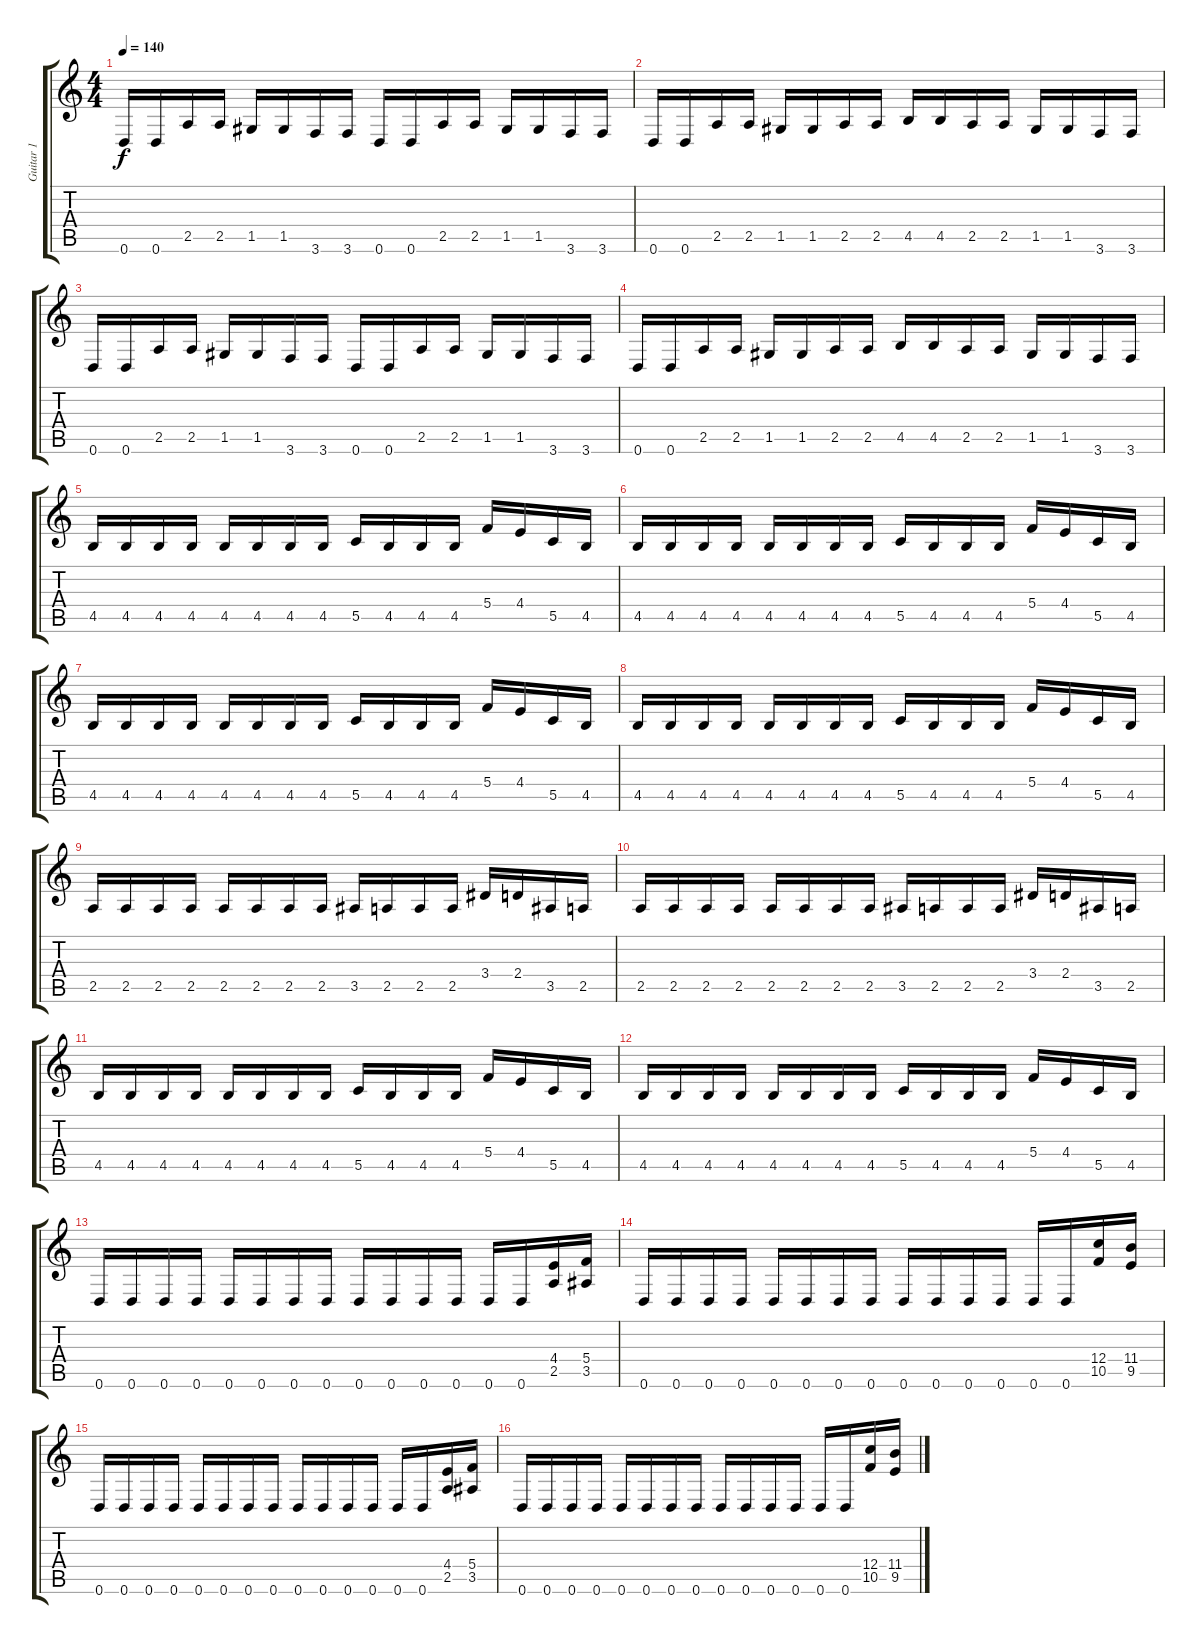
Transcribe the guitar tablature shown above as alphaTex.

\track ("Guitar 1" "Guitar 1") {instrument distortionguitar}
\staff {score tabs}
\tuning (D4 A3 F3 C3 G2 D2) {hide}
\ts (4 4)
\tempo 140
\clef g2
\ks c
0.6.16{dy f} 0.6.16 2.5.16 2.5.16 1.5.16 1.5.16 3.6.16 3.6.16 0.6.16 0.6.16 2.5.16 2.5.16 1.5.16 1.5.16 3.6.16 3.6.16 |
0.6.16 0.6.16 2.5.16 2.5.16 1.5.16 1.5.16 2.5.16 2.5.16 4.5.16 4.5.16 2.5.16 2.5.16 1.5.16 1.5.16 3.6.16 3.6.16 |
0.6.16 0.6.16 2.5.16 2.5.16 1.5.16 1.5.16 3.6.16 3.6.16 0.6.16 0.6.16 2.5.16 2.5.16 1.5.16 1.5.16 3.6.16 3.6.16 |
0.6.16 0.6.16 2.5.16 2.5.16 1.5.16 1.5.16 2.5.16 2.5.16 4.5.16 4.5.16 2.5.16 2.5.16 1.5.16 1.5.16 3.6.16 3.6.16 |
4.5.16 4.5.16 4.5.16 4.5.16 4.5.16 4.5.16 4.5.16 4.5.16 5.5.16 4.5.16 4.5.16 4.5.16 5.4.16 4.4.16 5.5.16 4.5.16 |
4.5.16 4.5.16 4.5.16 4.5.16 4.5.16 4.5.16 4.5.16 4.5.16 5.5.16 4.5.16 4.5.16 4.5.16 5.4.16 4.4.16 5.5.16 4.5.16 |
4.5.16 4.5.16 4.5.16 4.5.16 4.5.16 4.5.16 4.5.16 4.5.16 5.5.16 4.5.16 4.5.16 4.5.16 5.4.16 4.4.16 5.5.16 4.5.16 |
4.5.16 4.5.16 4.5.16 4.5.16 4.5.16 4.5.16 4.5.16 4.5.16 5.5.16 4.5.16 4.5.16 4.5.16 5.4.16 4.4.16 5.5.16 4.5.16 |
2.5.16 2.5.16 2.5.16 2.5.16 2.5.16 2.5.16 2.5.16 2.5.16 3.5.16 2.5.16 2.5.16 2.5.16 3.4.16 2.4.16 3.5.16 2.5.16 |
2.5.16 2.5.16 2.5.16 2.5.16 2.5.16 2.5.16 2.5.16 2.5.16 3.5.16 2.5.16 2.5.16 2.5.16 3.4.16 2.4.16 3.5.16 2.5.16 |
4.5.16 4.5.16 4.5.16 4.5.16 4.5.16 4.5.16 4.5.16 4.5.16 5.5.16 4.5.16 4.5.16 4.5.16 5.4.16 4.4.16 5.5.16 4.5.16 |
4.5.16 4.5.16 4.5.16 4.5.16 4.5.16 4.5.16 4.5.16 4.5.16 5.5.16 4.5.16 4.5.16 4.5.16 5.4.16 4.4.16 5.5.16 4.5.16 |
0.6.16 0.6.16 0.6.16 0.6.16 0.6.16 0.6.16 0.6.16 0.6.16 0.6.16 0.6.16 0.6.16 0.6.16 0.6.16 0.6.16 (4.4 2.5).16 (5.4 3.5).16 |
0.6.16 0.6.16 0.6.16 0.6.16 0.6.16 0.6.16 0.6.16 0.6.16 0.6.16 0.6.16 0.6.16 0.6.16 0.6.16 0.6.16 (12.4 10.5).16 (11.4 9.5).16 |
0.6.16 0.6.16 0.6.16 0.6.16 0.6.16 0.6.16 0.6.16 0.6.16 0.6.16 0.6.16 0.6.16 0.6.16 0.6.16 0.6.16 (4.4 2.5).16 (5.4 3.5).16 |
0.6.16 0.6.16 0.6.16 0.6.16 0.6.16 0.6.16 0.6.16 0.6.16 0.6.16 0.6.16 0.6.16 0.6.16 0.6.16 0.6.16 (12.4 10.5).16 (11.4 9.5).16
